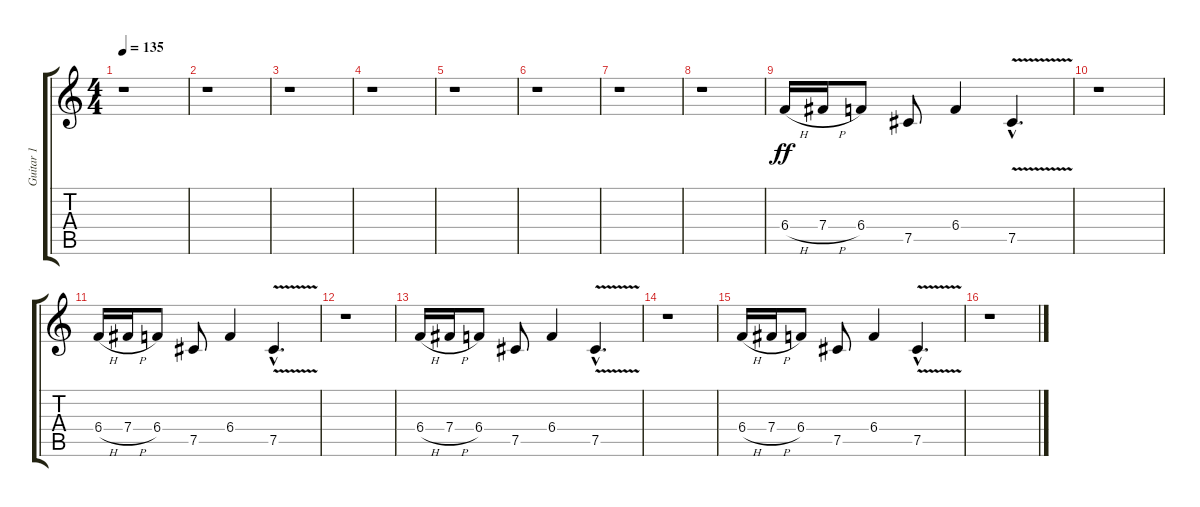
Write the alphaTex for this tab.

\track ("Guitar 1" "Guitar 1") {instrument distortionguitar}
\staff {score tabs}
\tuning (Db4 Ab3 E3 B2 Gb2 Db2) {hide}
\ts (4 4)
\tempo 135
\clef g2
\ks c
r.1{dy ff} |
r.1 |
r.1 |
r.1 |
r.1 |
r.1 |
r.1 |
r.1 |
6.4{h}.16 7.4{h}.16 6.4.8 7.5.8 6.4.4 7.5{v hac}.4{d} |
r.1 |
6.4{h}.16 7.4{h}.16 6.4.8 7.5.8 6.4.4 7.5{v hac}.4{d} |
r.1 |
6.4{h}.16 7.4{h}.16 6.4.8 7.5.8 6.4.4 7.5{v hac}.4{d} |
r.1 |
6.4{h}.16 7.4{h}.16 6.4.8 7.5.8 6.4.4 7.5{v hac}.4{d} |
r.1
